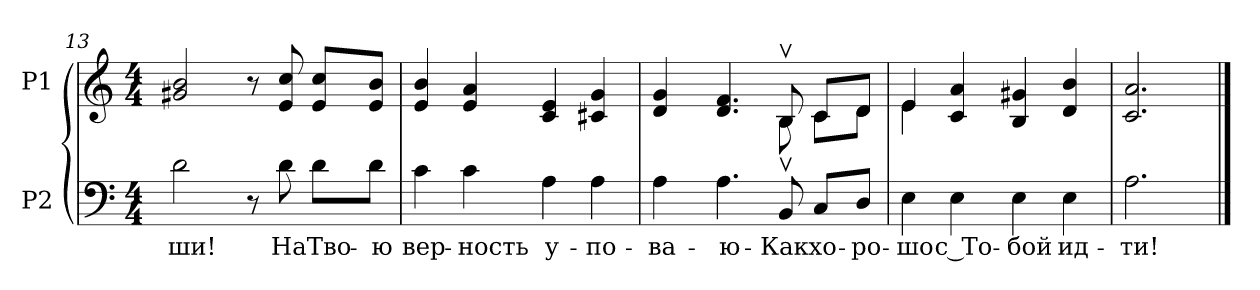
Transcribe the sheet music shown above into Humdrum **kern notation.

**kern	**text	**kern
*part2	*part2	*part1
*staff2	*staff2	*staff1
*I"P2	*	*I"P1
!!LO:LB:g=z
*clefF4	*	*clefG2
*k[]	*	*k[]
*a:	*	*a:
*M4/4	*	*M4/4
=13	=13	=13
!	!LO:LY:a:color=#000000	!
2di\	-ши!	2g#Xi/ 2bi
8r	.	8r
!	!LO:LY:a:color=#000000	!
8di\	На	8ei/ 8cci
!	!LO:LY:a:color=#000000	!
8di\L	Тво-	8ei/ 8cci/L
!	!LO:LY:a:color=#000000	!
8di\J	-ю	8ei/ 8bi/J
=14	=14	=14
!	!LO:LY:a:color=#000000	!
4ci\	вер-	4ei/ 4bi
!	!LO:LY:a:color=#000000	!
4ci\	-ность	4ei/ 4ai
!	!LO:LY:a:color=#000000	!
4Ai\	у-	4ci/ 4ei
!	!LO:LY:a:color=#000000	!
4Ai\	-по-	4c#Xi/ 4gi
=15	=15	=15
!	!LO:LY:a:color=#000000	!
*	*	*^
4Ai\	-ва-	4di/ 4gi	8ryy
*	*	*v	*v
*	*	*^
!	!LO:LY:a:color=#000000	!	!
*	*	*v	*v
4.Ai\	-ю-	4.di/ 4.fi
!	!LO:LY:a:color=#000000	!
*	*	*^
8BBvi/	-Как	8Bvi/	8Bi\
!	!LO:LY:a:color=#000000	!	!
8Ci/L	хо-	8ci/L	8ci\L
!	!LO:LY:a:color=#000000	!	!
8Di/J	-ро-	8di/J	8di\J
=16	=16	=16	=16
!	!LO:LY:a:color=#000000	!	!
4Ei\	-шо	4ei/	4ei\
!	!LO:LY:a:color=#000000	!	!
4Ei\	с То-	4ci/ 4ai	2.ryy
!	!LO:LY:a:color=#000000	!	!
4Ei\	-бой	4Bi/ 4g#Xi	.
!	!LO:LY:a:color=#000000	!	!
4Ei\	ид-	4di/ 4bi	.
*	*	*v	*v
=17	=17	=17
!	!LO:LY:a:color=#000000	!
2.Ai\	-ти!	2.ci/ 2.ai
==	==	==
*-	*-	*-
